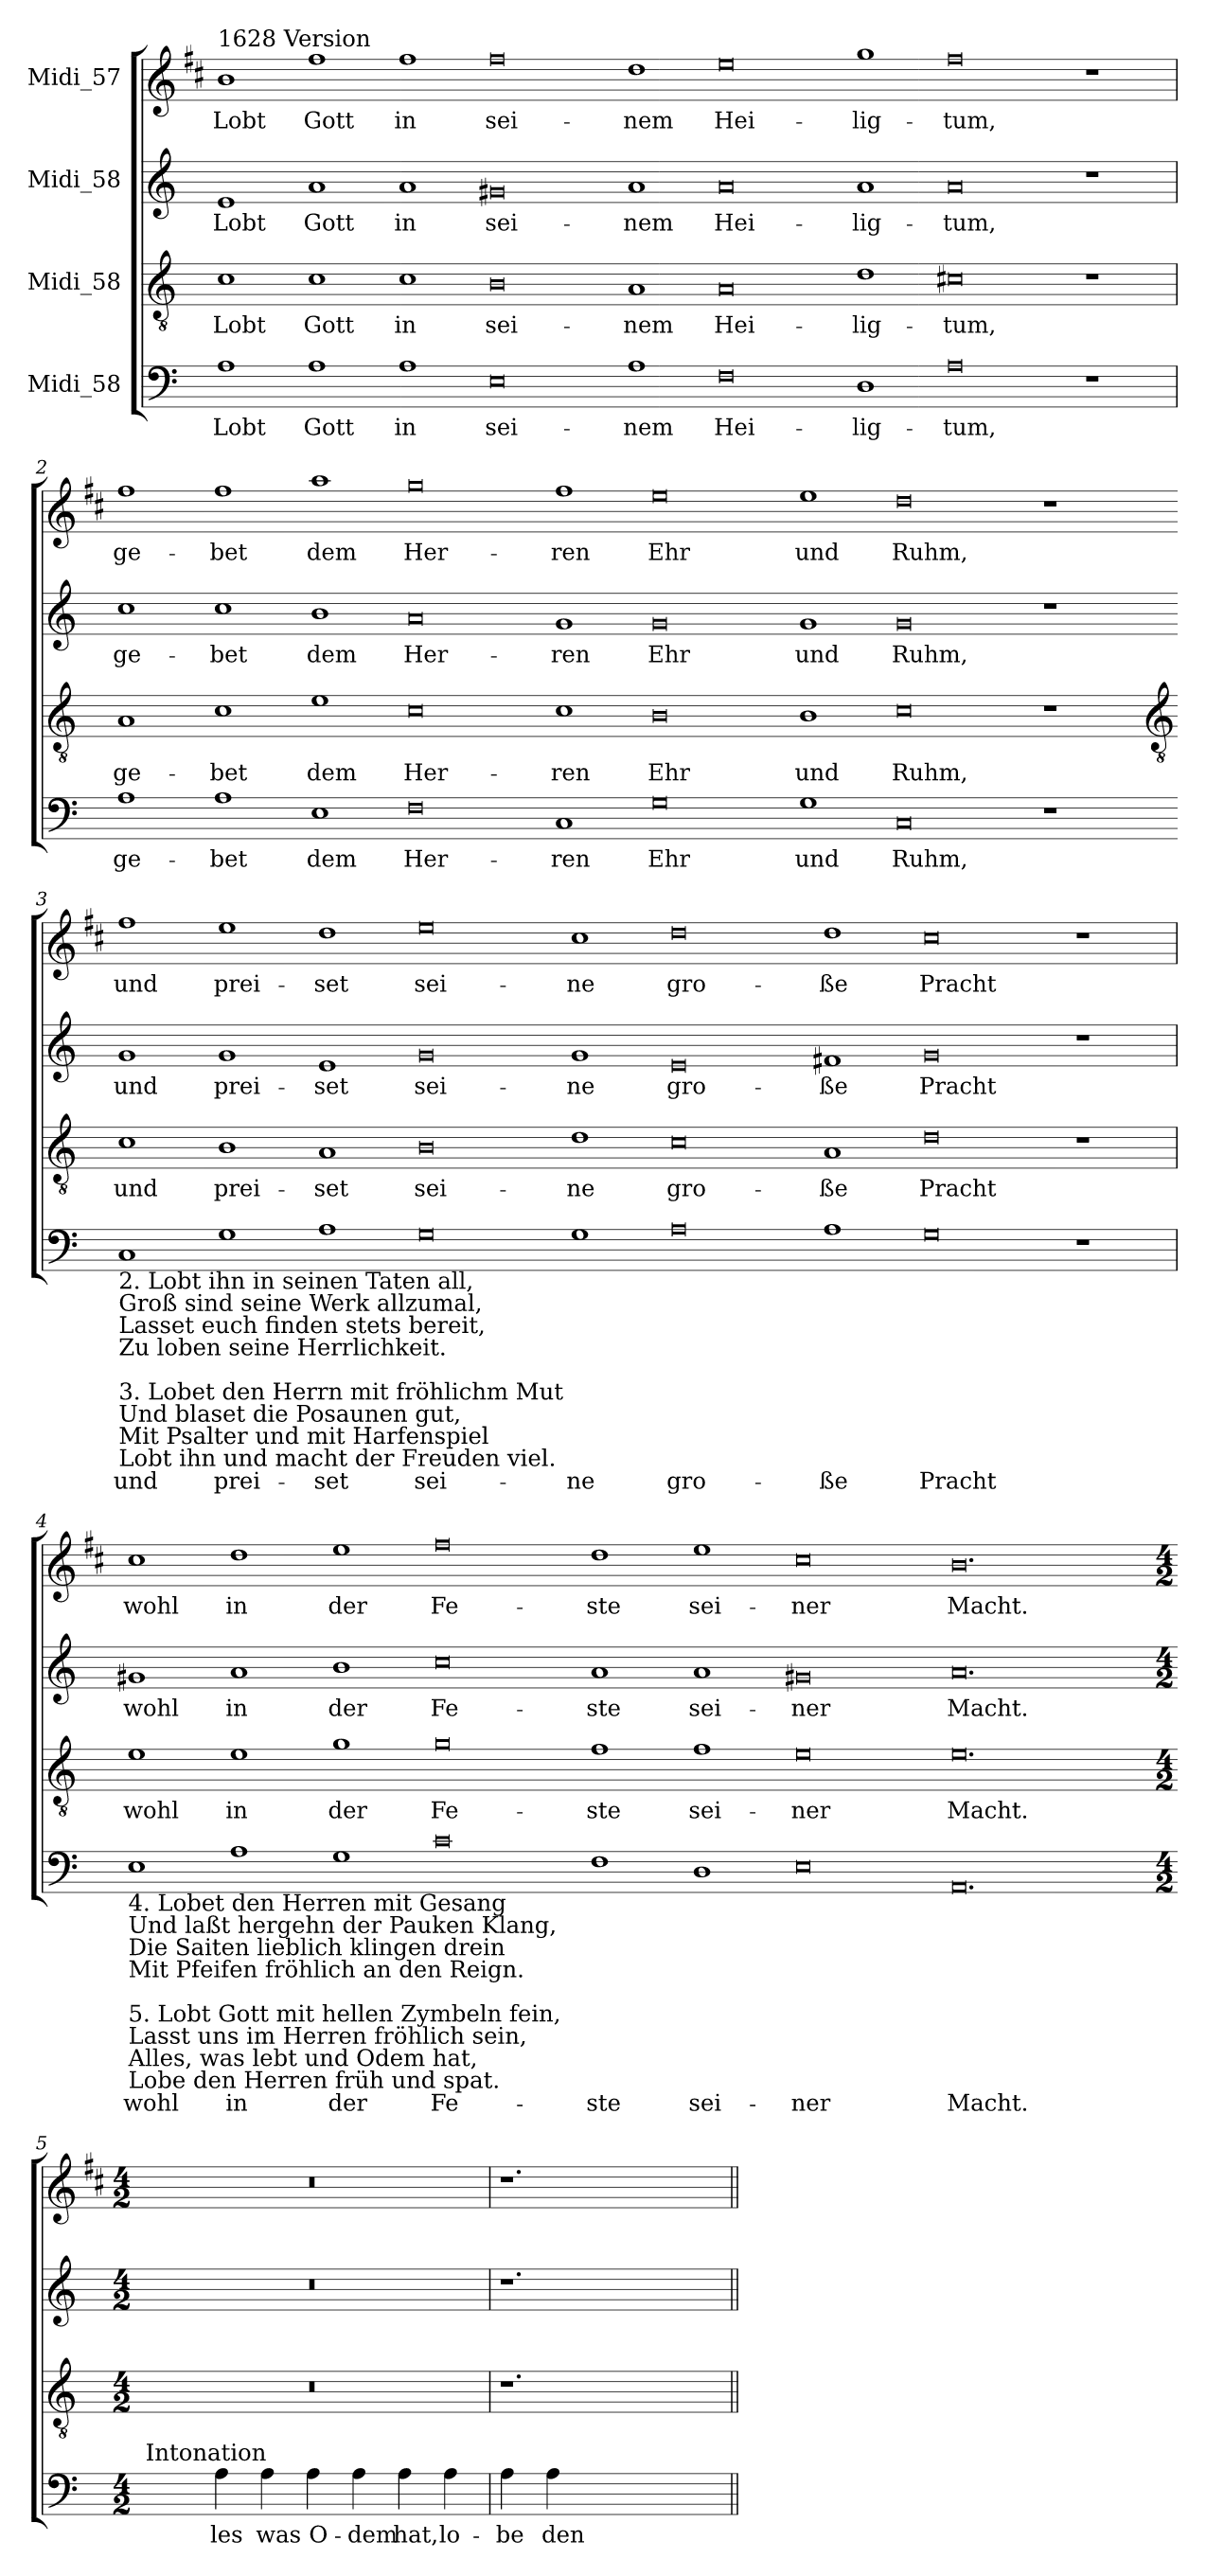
**kern	**text	**kern	**text	**kern	**text	**kern	**text
*part4	*part4	*part3	*part3	*part2	*part2	*part1	*part1
*staff4	*staff4	*staff3	*staff3	*staff2	*staff2	*staff1	*staff1
*I"Midi_58	*	*I"Midi_58	*	*I"Midi_58	*	*I"Midi_57	*
*clefF4	*	*clefGv2	*	*clefG2	*	*clefG2	*
*	*	*	*	*	*	*ITrd1c2	*
*k[]	*	*k[]	*	*k[]	*	*k[]	*
*C:	*	*C:	*	*C:	*	*C:	*
=1	=1	=1	=1	=1	=1	=1	=1
!	!	!	!	!	!	!LO:TX:a:t=1628 Version	!
!	!LO:LY:b	!	!LO:LY:b	!	!LO:LY:b	!	!LO:LY:b
1A	Lobt	1c	Lobt	1e	Lobt	1a	Lobt
!	!LO:LY:b	!	!LO:LY:b	!	!LO:LY:b	!	!LO:LY:b
1A	Gott	1c	Gott	1a	Gott	1ee	Gott
!	!LO:LY:b	!	!LO:LY:b	!	!LO:LY:b	!	!LO:LY:b
1A	in	1c	in	1a	in	1ee	in
!	!LO:LY:b	!	!LO:LY:b	!	!LO:LY:b	!	!LO:LY:b
0E	sei-	0B	sei-	0g#X	sei-	0ee	sei-
!	!LO:LY:b	!	!LO:LY:b	!	!LO:LY:b	!	!LO:LY:b
1A	-nem	1A	-nem	1a	-nem	1cc	-nem
!	!LO:LY:b	!	!LO:LY:b	!	!LO:LY:b	!	!LO:LY:b
0F	Hei-	0A	Hei-	0a	Hei-	0dd	Hei-
!	!LO:LY:b	!	!LO:LY:b	!	!LO:LY:b	!	!LO:LY:b
1D	-lig-	1d	-lig-	1a	-lig-	1ff	-lig-
!	!LO:LY:b	!	!LO:LY:b	!	!LO:LY:b	!	!LO:LY:b
0A	-tum,	0c#X	-tum,	0a	-tum,	0ee	-tum,
1r	.	1r	.	1r	.	1r	.
=2	=2	=2	=2	=2	=2	=2	=2
!	!LO:LY:b	!	!LO:LY:b	!	!LO:LY:b	!	!LO:LY:b
1A	ge-	1A	ge-	1cc	ge-	1ee	ge-
!	!LO:LY:b	!	!LO:LY:b	!	!LO:LY:b	!	!LO:LY:b
1A	-bet	1c	-bet	1cc	-bet	1ee	-bet
!	!LO:LY:b	!	!LO:LY:b	!	!LO:LY:b	!	!LO:LY:b
1E	dem	1e	dem	1b	dem	1gg	dem
!	!LO:LY:b	!	!LO:LY:b	!	!LO:LY:b	!	!LO:LY:b
0F	Her-	0c	Her-	0a	Her-	0ff	Her-
!	!LO:LY:b	!	!LO:LY:b	!	!LO:LY:b	!	!LO:LY:b
1C	-ren	1c	-ren	1g	-ren	1ee	-ren
!	!LO:LY:b	!	!LO:LY:b	!	!LO:LY:b	!	!LO:LY:b
0G	Ehr	0B	Ehr	0g	Ehr	0dd	Ehr
!	!LO:LY:b	!	!LO:LY:b	!	!LO:LY:b	!	!LO:LY:b
1G	und	1B	und	1g	und	1dd	und
!	!LO:LY:b	!	!LO:LY:b	!	!LO:LY:b	!	!LO:LY:b
0C	Ruhm,	0c	Ruhm,	0g	Ruhm,	0cc	Ruhm,
1r	.	1r	.	1r	.	1r	.
!!LO:LB:g=z
=3-	=3-	=3-	=3-	=3-	=3-	=3-	=3-
*	*	*clefGv2	*	*	*	*	*
!LO:TX:b:t=2. Lobt ihn in seinen Taten all,\nGroß sind seine Werk allzumal,\nLasset euch finden stets bereit,\nZu loben seine Herrlichkeit.\n\n3. Lobet den Herrn mit fröhlichm Mut\nUnd blaset die Posaunen gut,\nMit Psalter und mit Harfenspiel\nLobt ihn und macht der Freuden viel.	!	!	!	!	!	!	!
!	!LO:LY:b	!	!LO:LY:b	!	!LO:LY:b	!	!LO:LY:b
1C	und	1c	und	1g	und	1ee	und
!	!LO:LY:b	!	!LO:LY:b	!	!LO:LY:b	!	!LO:LY:b
1G	prei-	1B	prei-	1g	prei-	1dd	prei-
!	!LO:LY:b	!	!LO:LY:b	!	!LO:LY:b	!	!LO:LY:b
1A	-set	1A	-set	1e	-set	1cc	-set
!	!LO:LY:b	!	!LO:LY:b	!	!LO:LY:b	!	!LO:LY:b
0G	sei-	0B	sei-	0g	sei-	0dd	sei-
!	!LO:LY:b	!	!LO:LY:b	!	!LO:LY:b	!	!LO:LY:b
1G	-ne	1d	-ne	1g	-ne	1b	-ne
!	!LO:LY:b	!	!LO:LY:b	!	!LO:LY:b	!	!LO:LY:b
0A	gro-	0c	gro-	0e	gro-	0cc	gro-
!	!LO:LY:b	!	!LO:LY:b	!	!LO:LY:b	!	!LO:LY:b
1A	-ße	1A	-ße	1f#X	-ße	1cc	-ße
!	!LO:LY:b	!	!LO:LY:b	!	!LO:LY:b	!	!LO:LY:b
0G	Pracht	0d	Pracht	0g	Pracht	0b	Pracht
1r	.	1r	.	1r	.	1r	.
=4	=4	=4	=4	=4	=4	=4	=4
!LO:TX:b:t=4. Lobet den Herren mit Gesang\nUnd laßt hergehn der Pauken Klang,\nDie Saiten lieblich klingen drein\nMit Pfeifen fröhlich an den Reign.\n\n5. Lobt Gott mit hellen Zymbeln fein,\nLasst uns im Herren fröhlich sein,\nAlles, was lebt und Odem hat,\nLobe den Herren früh und spat.	!	!	!	!	!	!	!
!	!LO:LY:b	!	!LO:LY:b	!	!LO:LY:b	!	!LO:LY:b
1E	wohl	1e	wohl	1g#X	wohl	1b	wohl
!	!LO:LY:b	!	!LO:LY:b	!	!LO:LY:b	!	!LO:LY:b
1A	in	1e	in	1a	in	1cc	in
!	!LO:LY:b	!	!LO:LY:b	!	!LO:LY:b	!	!LO:LY:b
1G	der	1g	der	1b	der	1dd	der
!	!LO:LY:b	!	!LO:LY:b	!	!LO:LY:b	!	!LO:LY:b
0c	Fe-	0g	Fe-	0cc	Fe-	0ee	Fe-
!	!LO:LY:b	!	!LO:LY:b	!	!LO:LY:b	!	!LO:LY:b
1F	-ste	1f	-ste	1a	-ste	1cc	-ste
!	!LO:LY:b	!	!LO:LY:b	!	!LO:LY:b	!	!LO:LY:b
1D	sei-	1f	sei-	1a	sei-	1dd	sei-
!	!LO:LY:b	!	!LO:LY:b	!	!LO:LY:b	!	!LO:LY:b
0E	-ner	0e	-ner	0g#X	-ner	0b	-ner
!	!LO:LY:b	!	!LO:LY:b	!	!LO:LY:b	!	!LO:LY:b
0.AA	Macht.	0.e	Macht.	0.a	Macht.	0.a	Macht.
!!LO:LB:g=z
=5-	=5-	=5-	=5-	=5-	=5-	=5-	=5-
*M4/2	*	*M4/2	*	*M4/2	*	*M4/2	*
!LO:TX:a:t=Intonation	!	!	!	!	!	!	!
!	!LO:LY:b	!	!	!	!	!	!
2Ayy	Al-	0r	.	0r	.	0r	.
!	!LO:LY:b	!	!	!	!	!	!
4A	-les	.	.	.	.	.	.
!	!LO:LY:b	!	!	!	!	!	!
4A	was	.	.	.	.	.	.
!	!LO:LY:b	!	!	!	!	!	!
4A	O-	.	.	.	.	.	.
!	!LO:LY:b	!	!	!	!	!	!
4A	-dem	.	.	.	.	.	.
!	!LO:LY:b	!	!	!	!	!	!
4A	hat,	.	.	.	.	.	.
!	!LO:LY:b	!	!	!	!	!	!
4A	lo-	.	.	.	.	.	.
=6	=6	=6	=6	=6	=6	=6	=6
!	!LO:LY:b	!	!	!	!	!	!
4A	-be	1.r	.	1.r	.	1.r	.
!	!LO:LY:b	!	!	!	!	!	!
4A	den	.	.	.	.	.	.
!	!LO:LY:b	!	!	!	!	!	!
2Ayy	Herrn.	.	.	.	.	.	.
2ryy	.	.	.	.	.	.	.
=||	=||	=||	=||	=||	=||	=||	=||
*-	*-	*-	*-	*-	*-	*-	*-
